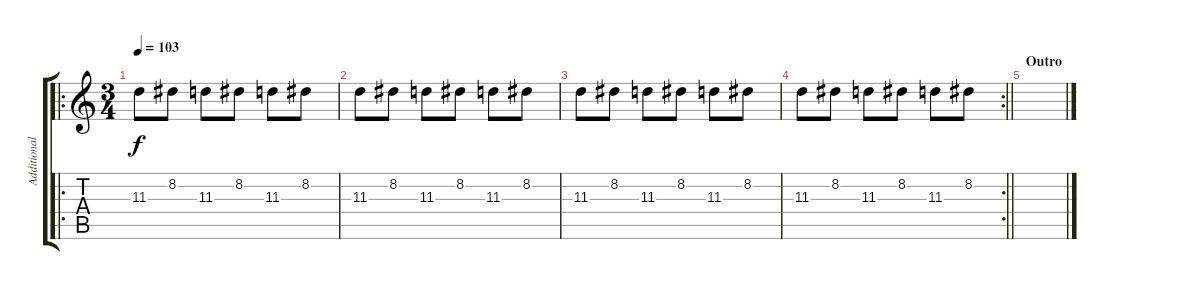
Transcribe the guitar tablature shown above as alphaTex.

\track ("Additional Lead" "Additional") {instrument distortionguitar}
\staff {score tabs}
\tuning (C4 G3 Eb3 Bb2 F2 C2) {hide}
\ro
\ts (3 4)
\tempo 103
\clef g2
\ks c
11.3.8{dy f} 8.2.8 11.3.8 8.2.8 11.3.8 8.2.8 |
11.3.8 8.2.8 11.3.8 8.2.8 11.3.8 8.2.8 |
11.3.8 8.2.8 11.3.8 8.2.8 11.3.8 8.2.8 |
\rc 2
\barLineRight lightlight
11.3.8 8.2.8 11.3.8 8.2.8 11.3.8 8.2.8 |
\section ("" "Outro ")
